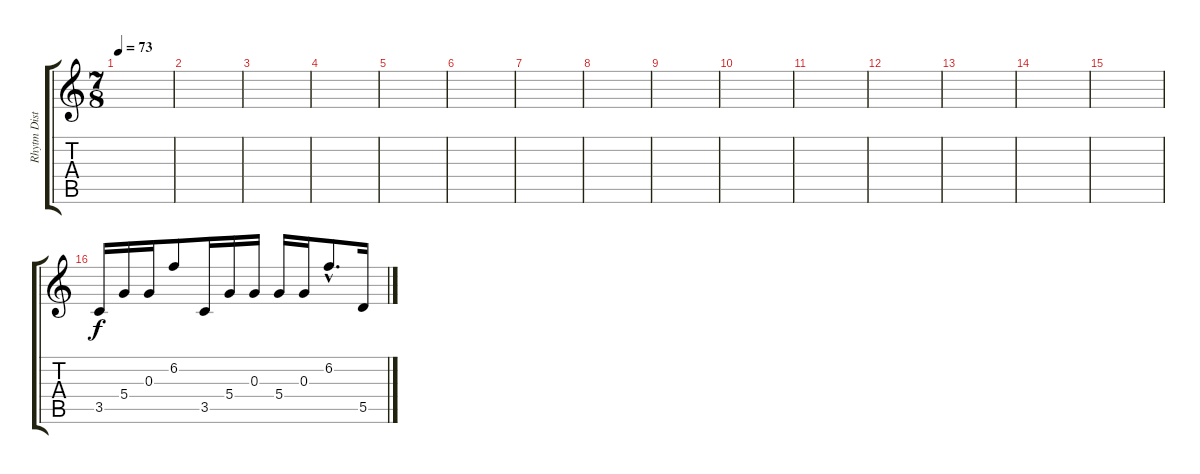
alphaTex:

\track ("Rhytm Distortion" "Rhytm Dist") {instrument distortionguitar}
\staff {score tabs}
\tuning (E4 B3 G3 D3 A2 E2) {hide}
\ts (7 8)
\tempo 73
\clef g2
\ks c
|
|
|
|
|
|
|
|
|
|
|
|
|
|
|
3.5.16 5.4.16 0.3.16 6.2.8 3.5.16 5.4.16 0.3.16 5.4.16 0.3.16 6.2{hac}.8{d} 5.5.16
